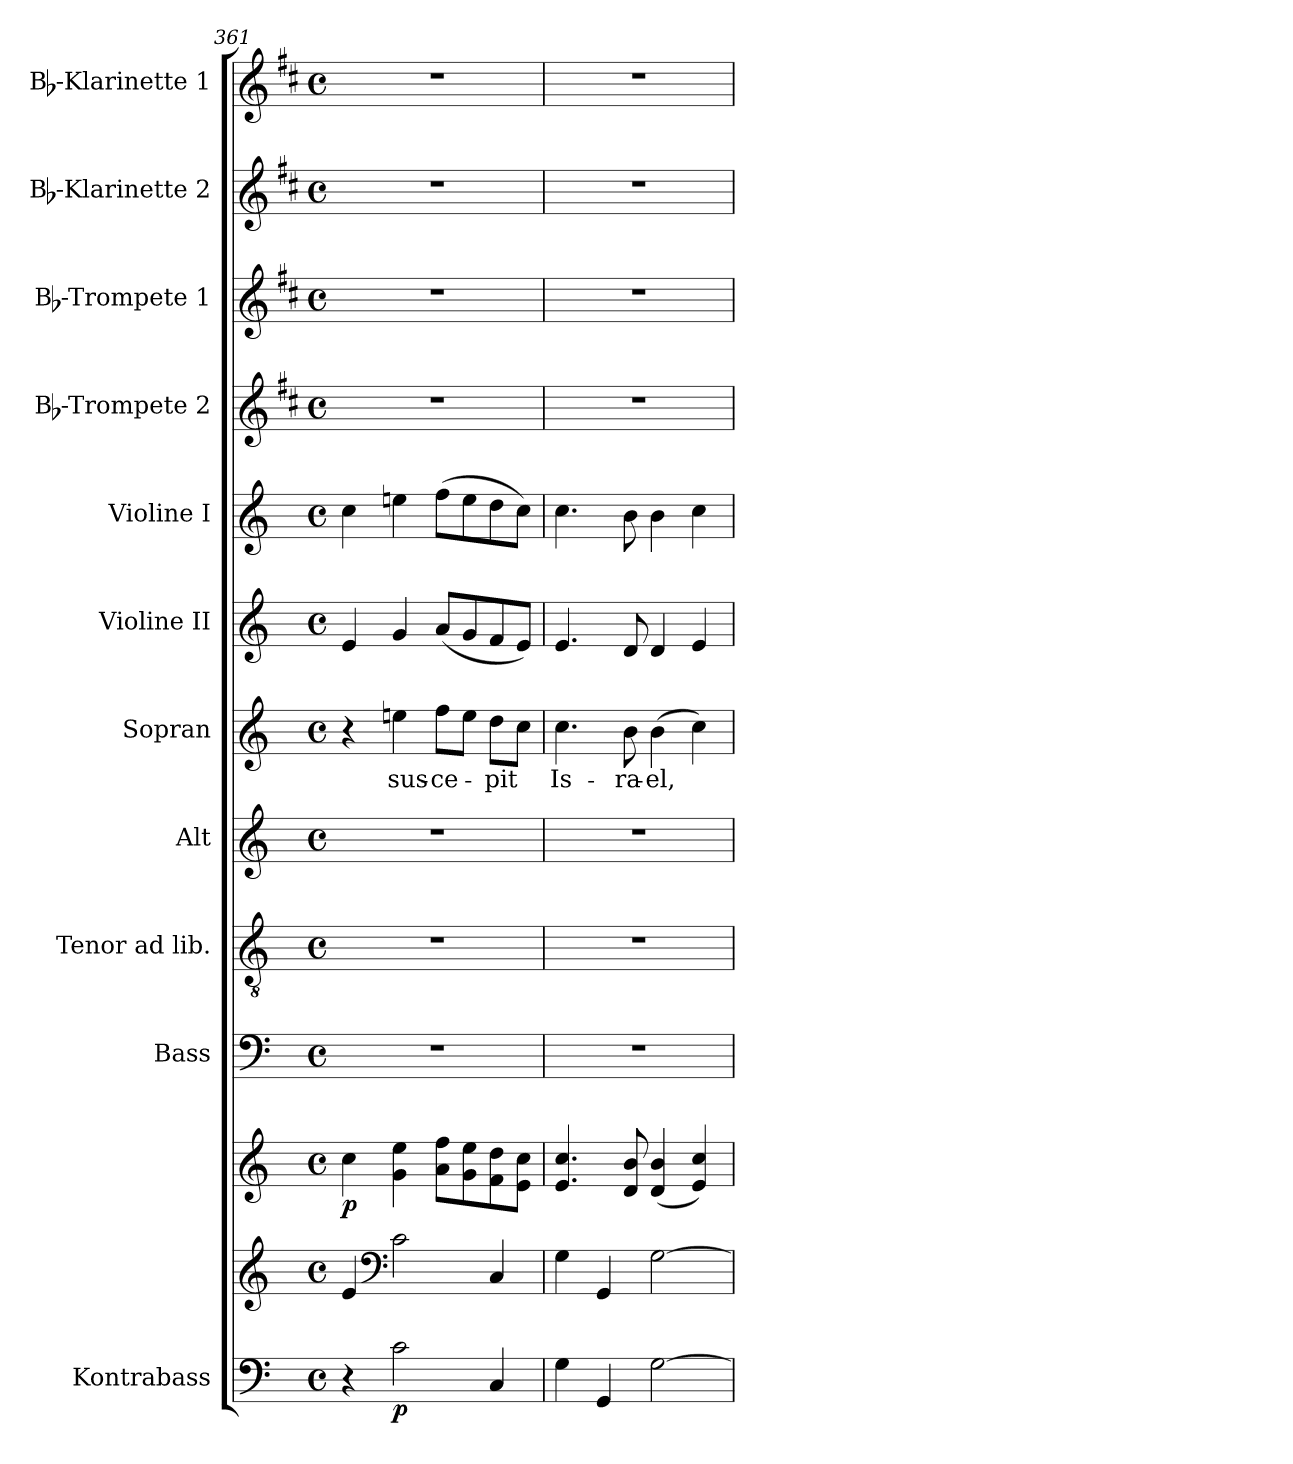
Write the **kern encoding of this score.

**kern	**dynam	**kern	**kern	**dynam	**kern	**kern	**kern	**kern	**text	**kern	**kern	**kern	**kern	**kern	**kern
*part12	*part12	*part11	*part11	*part11	*part10	*part9	*part8	*part7	*part7	*part6	*part5	*part4	*part3	*part2	*part1
*staff13	*staff13	*staff12	*staff11	*staff11/12	*staff10	*staff9	*staff8	*staff7	*staff7	*staff6	*staff5	*staff4	*staff3	*staff2	*staff1
*I"Kontrabass	*	*	*	*	*I"Bass	*I"Tenor ad lib.	*I"Alt	*I"Sopran	*	*I"Violine II	*I"Violine I	*I"Bb-Trompete 2	*I"Bb-Trompete 1	*I"Bb-Klarinette 2	*I"Bb-Klarinette 1
*I'Kb.	*	*	*	*	*I'B.	*I'T.	*I'A.	*I'S.	*	*I'Vl. II	*I'Vl. I	*I'Bb Trp. 2	*I'Bb Trp. 1	*I'Bb Kl. 2	*I'Bb Kl. 1
*clefF4	*	*clefG2	*clefG2	*	*clefF4	*clefGv2	*clefG2	*clefG2	*	*clefG2	*clefG2	*clefG2	*clefG2	*clefG2	*clefG2
*ITrd7c12	*	*	*	*	*	*	*	*	*	*	*	*ITrd1c2	*ITrd1c2	*ITrd1c2	*ITrd1c2
*k[]	*	*k[]	*k[]	*	*k[]	*k[]	*k[]	*k[]	*	*k[]	*k[]	*k[]	*k[]	*k[]	*k[]
*C:	*	*C:	*C:	*	*C:	*C:	*C:	*C:	*	*C:	*C:	*C:	*C:	*C:	*C:
*M4/4	*	*M4/4	*M4/4	*	*M4/4	*M4/4	*M4/4	*M4/4	*	*M4/4	*M4/4	*M4/4	*M4/4	*M4/4	*M4/4
*met(c)	*	*met(c)	*met(c)	*	*met(c)	*met(c)	*met(c)	*met(c)	*	*met(c)	*met(c)	*met(c)	*met(c)	*met(c)	*met(c)
=361	=361	=361	=361	=361	=361	=361	=361	=361	=361	=361	=361	=361	=361	=361	=361
!	!	!	!	!LO:DY:b	!	!	!	!	!	!	!	!	!	!	!
4r	.	4e/	4cc\	p	1r	1r	1r	4r	.	4e/	4cc\	1r	1r	1r	1r
*	*	*clefF4	*	*	*	*	*	*	*	*	*	*	*	*	*
!	!LO:DY:b	!	!	!	!	!	!	!	!LO:LY:b	!	!	!	!	!	!
2C\	p	2c\	4g\ 4ee\	.	.	.	.	4een\	sus-	4g/	4een\	.	.	.	.
!	!	!	!	!	!	!	!	!	!LO:LY:b	!	!	!	!	!	!
.	.	.	8a\ 8ff\L	.	.	.	.	8ff\L	-ce-	(<8a/L	(>8ff\L	.	.	.	.
.	.	.	8g\ 8ee\	.	.	.	.	8ee\J	.	8g/	8ee\	.	.	.	.
!	!	!	!	!	!	!	!	!	!LO:LY:b	!	!	!	!	!	!
4CC/	.	4C/	8f\ 8dd\	.	.	.	.	8dd\L	-pit	8f/	8dd\	.	.	.	.
.	.	.	8e\ 8cc\J	.	.	.	.	8cc\J	.	8e/J)	8cc\J)	.	.	.	.
=362	=362	=362	=362	=362	=362	=362	=362	=362	=362	=362	=362	=362	=362	=362	=362
!	!	!	!	!	!	!	!	!	!LO:LY:b	!	!	!	!	!	!
4GG\	.	4G\	4.e/ 4.cc/	.	1r	1r	1r	4.cc\	Is-	4.e/	4.cc\	1r	1r	1r	1r
4GGG/	.	4GG/	.	.	.	.	.	.	.	.	.	.	.	.	.
!	!	!	!	!	!	!	!	!	!LO:LY:b	!	!	!	!	!	!
.	.	.	8d/ 8b/	.	.	.	.	8b\	-ra-	8d/	8b\	.	.	.	.
!	!	!	!	!	!	!	!	!	!LO:LY:b	!	!	!	!	!	!
[2GG\	.	[2G\	(<4d/ 4b/	.	.	.	.	(>4b\	-el,	4d/	4b\	.	.	.	.
.	.	.	4e/ 4cc/)	.	.	.	.	4cc\)	.	4e/	4cc\	.	.	.	.
=	=	=	=	=	=	=	=	=	=	=	=	=	=	=	=
*-	*-	*-	*-	*-	*-	*-	*-	*-	*-	*-	*-	*-	*-	*-	*-
